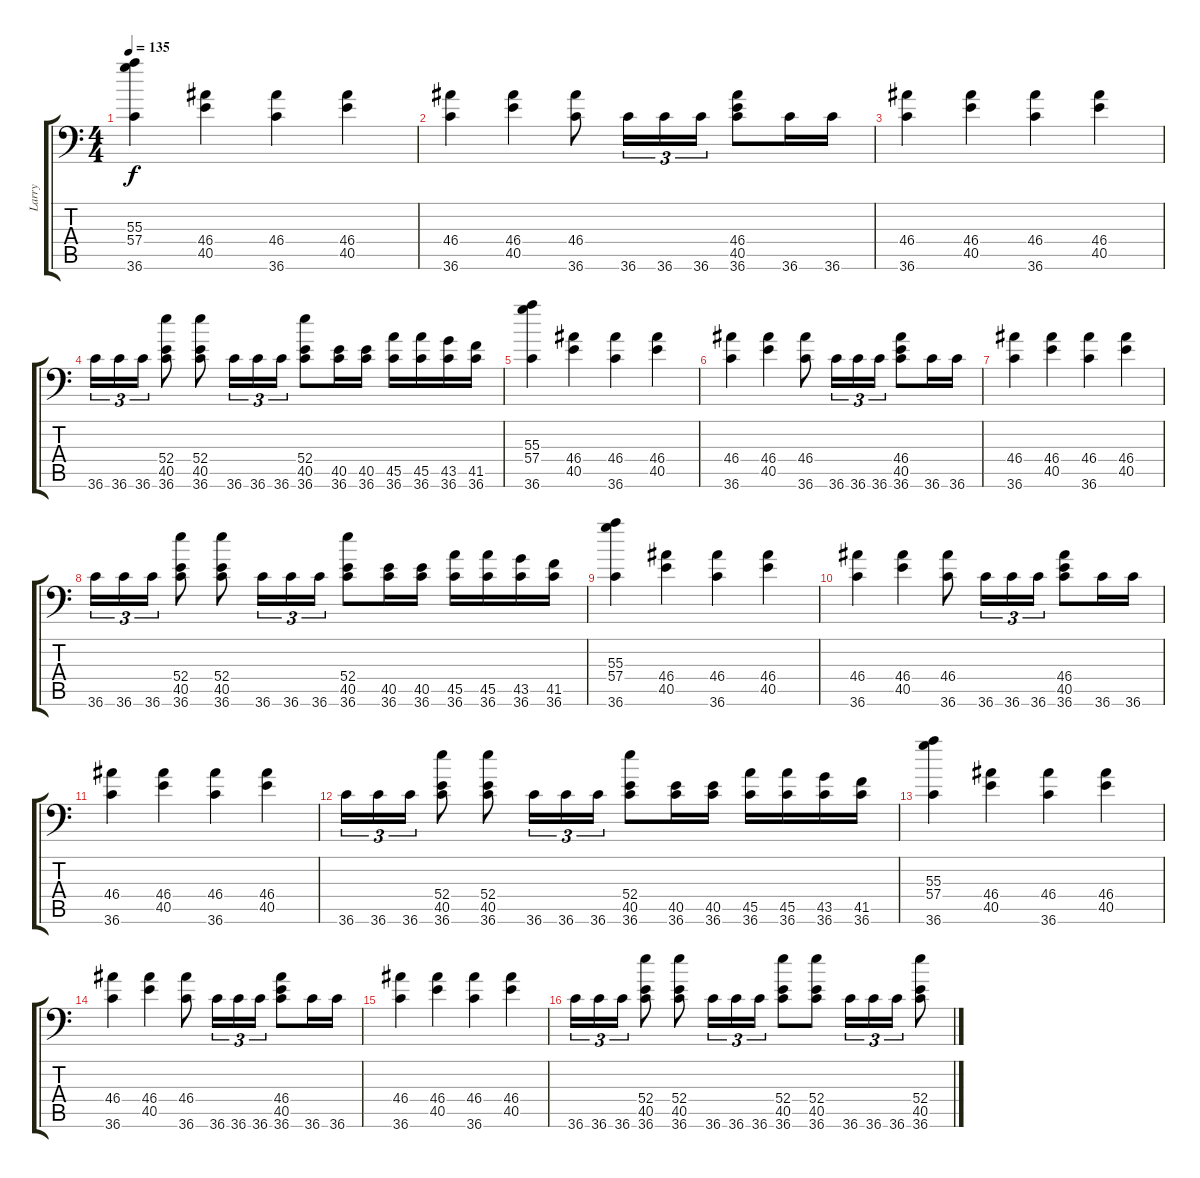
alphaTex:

\track ("Larry" "Larry") {instrument acousticgrandpiano}
\staff {score tabs}
\tuning (C-1 C-1 C-1 C-1 C-1 C-1) {hide}
\ts (4 4)
\tempo 135
\clef f4
\ks c
(55.3 57.4 36.6).4{dy f} (46.4 40.5).4 (46.4 36.6).4 (46.4 40.5).4 |
(46.4 36.6).4 (46.4 40.5).4 (46.4 36.6).8 36.6.16{tu (3 2)} 36.6.16{tu (3 2)} 36.6.16{tu (3 2)} (46.4 40.5 36.6).8 36.6.16 36.6.16 |
(46.4 36.6).4 (46.4 40.5).4 (46.4 36.6).4 (46.4 40.5).4 |
36.6.16{tu (3 2)} 36.6.16{tu (3 2)} 36.6.16{tu (3 2)} (52.4 40.5 36.6).8 (52.4 40.5 36.6).8 36.6.16{tu (3 2)} 36.6.16{tu (3 2)} 36.6.16{tu (3 2)} (52.4 40.5 36.6).8 (40.5 36.6).16 (40.5 36.6).16 (45.5 36.6).16 (45.5 36.6).16 (43.5 36.6).16 (41.5 36.6).16 |
(55.3 57.4 36.6).4 (46.4 40.5).4 (46.4 36.6).4 (46.4 40.5).4 |
(46.4 36.6).4 (46.4 40.5).4 (46.4 36.6).8 36.6.16{tu (3 2)} 36.6.16{tu (3 2)} 36.6.16{tu (3 2)} (46.4 40.5 36.6).8 36.6.16 36.6.16 |
(46.4 36.6).4 (46.4 40.5).4 (46.4 36.6).4 (46.4 40.5).4 |
36.6.16{tu (3 2)} 36.6.16{tu (3 2)} 36.6.16{tu (3 2)} (52.4 40.5 36.6).8 (52.4 40.5 36.6).8 36.6.16{tu (3 2)} 36.6.16{tu (3 2)} 36.6.16{tu (3 2)} (52.4 40.5 36.6).8 (40.5 36.6).16 (40.5 36.6).16 (45.5 36.6).16 (45.5 36.6).16 (43.5 36.6).16 (41.5 36.6).16 |
(55.3 57.4 36.6).4 (46.4 40.5).4 (46.4 36.6).4 (46.4 40.5).4 |
(46.4 36.6).4 (46.4 40.5).4 (46.4 36.6).8 36.6.16{tu (3 2)} 36.6.16{tu (3 2)} 36.6.16{tu (3 2)} (46.4 40.5 36.6).8 36.6.16 36.6.16 |
(46.4 36.6).4 (46.4 40.5).4 (46.4 36.6).4 (46.4 40.5).4 |
36.6.16{tu (3 2)} 36.6.16{tu (3 2)} 36.6.16{tu (3 2)} (52.4 40.5 36.6).8 (52.4 40.5 36.6).8 36.6.16{tu (3 2)} 36.6.16{tu (3 2)} 36.6.16{tu (3 2)} (52.4 40.5 36.6).8 (40.5 36.6).16 (40.5 36.6).16 (45.5 36.6).16 (45.5 36.6).16 (43.5 36.6).16 (41.5 36.6).16 |
(55.3 57.4 36.6).4 (46.4 40.5).4 (46.4 36.6).4 (46.4 40.5).4 |
(46.4 36.6).4 (46.4 40.5).4 (46.4 36.6).8 36.6.16{tu (3 2)} 36.6.16{tu (3 2)} 36.6.16{tu (3 2)} (46.4 40.5 36.6).8 36.6.16 36.6.16 |
(46.4 36.6).4 (46.4 40.5).4 (46.4 36.6).4 (46.4 40.5).4 |
36.6.16{tu (3 2)} 36.6.16{tu (3 2)} 36.6.16{tu (3 2)} (52.4 40.5 36.6).8 (52.4 40.5 36.6).8 36.6.16{tu (3 2)} 36.6.16{tu (3 2)} 36.6.16{tu (3 2)} (52.4 40.5 36.6).8 (52.4 40.5 36.6).8 36.6.16{tu (3 2)} 36.6.16{tu (3 2)} 36.6.16{tu (3 2)} (52.4 40.5 36.6).8
